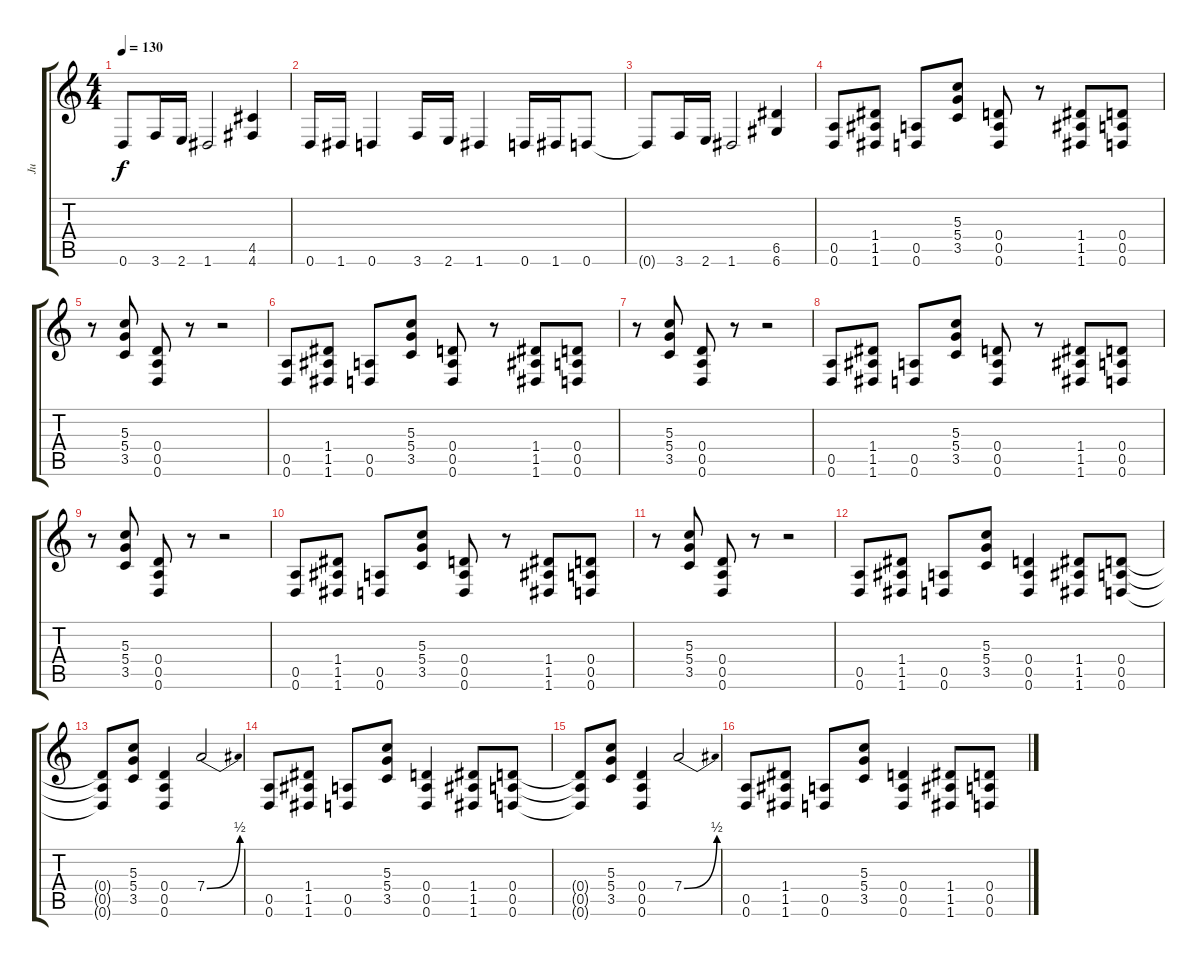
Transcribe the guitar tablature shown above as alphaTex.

\track ("Ju" "Ju") {instrument distortionguitar}
\staff {score tabs}
\tuning (E4 B3 G3 D3 A2 D2) {hide}
\ts (4 4)
\tempo 130
\clef g2
\ks c
0.6{t}.8{dy f} 3.6.16 2.6.16 1.6.2 (4.5 4.6).4 |
0.6.16 1.6.16 0.6.4 3.6.16 2.6.16 1.6.4 0.6.16 1.6.16 0.6.8 |
0.6{t}.8 3.6.16 2.6.16 1.6.2 (6.5 6.6).4 |
(0.5 0.6).8 (1.4 1.5 1.6).8 (0.5 0.6).8 (5.3 5.4 3.5).8 (0.4 0.5 0.6).8 r.8 (1.4 1.5 1.6).8 (0.4 0.5 0.6).8 |
r.8 (5.3 5.4 3.5).8 (0.4 0.5 0.6).8 r.8 r.2 |
(0.5 0.6).8 (1.4 1.5 1.6).8 (0.5 0.6).8 (5.3 5.4 3.5).8 (0.4 0.5 0.6).8 r.8 (1.4 1.5 1.6).8 (0.4 0.5 0.6).8 |
r.8 (5.3 5.4 3.5).8 (0.4 0.5 0.6).8 r.8 r.2 |
(0.5 0.6).8 (1.4 1.5 1.6).8 (0.5 0.6).8 (5.3 5.4 3.5).8 (0.4 0.5 0.6).8 r.8 (1.4 1.5 1.6).8 (0.4 0.5 0.6).8 |
r.8 (5.3 5.4 3.5).8 (0.4 0.5 0.6).8 r.8 r.2 |
(0.5 0.6).8 (1.4 1.5 1.6).8 (0.5 0.6).8 (5.3 5.4 3.5).8 (0.4 0.5 0.6).8 r.8 (1.4 1.5 1.6).8 (0.4 0.5 0.6).8 |
r.8 (5.3 5.4 3.5).8 (0.4 0.5 0.6).8 r.8 r.2 |
(0.5 0.6).8 (1.4 1.5 1.6).8 (0.5 0.6).8 (5.3 5.4 3.5).8 (0.4 0.5 0.6).4 (1.4 1.5 1.6).8 (0.4 0.5 0.6).8 |
(0.4{t} 0.5{t} 0.6{t}).8 (5.3 5.4 3.5).8 (0.4 0.5 0.6).4 7.4{be (bend 0 0 60 2)}.2 |
(0.5 0.6).8 (1.4 1.5 1.6).8 (0.5 0.6).8 (5.3 5.4 3.5).8 (0.4 0.5 0.6).4 (1.4 1.5 1.6).8 (0.4 0.5 0.6).8 |
(0.4{t} 0.5{t} 0.6{t}).8 (5.3 5.4 3.5).8 (0.4 0.5 0.6).4 7.4{be (bend 0 0 60 2)}.2 |
(0.5 0.6).8 (1.4 1.5 1.6).8 (0.5 0.6).8 (5.3 5.4 3.5).8 (0.4 0.5 0.6).4 (1.4 1.5 1.6).8 (0.4 0.5 0.6).8
